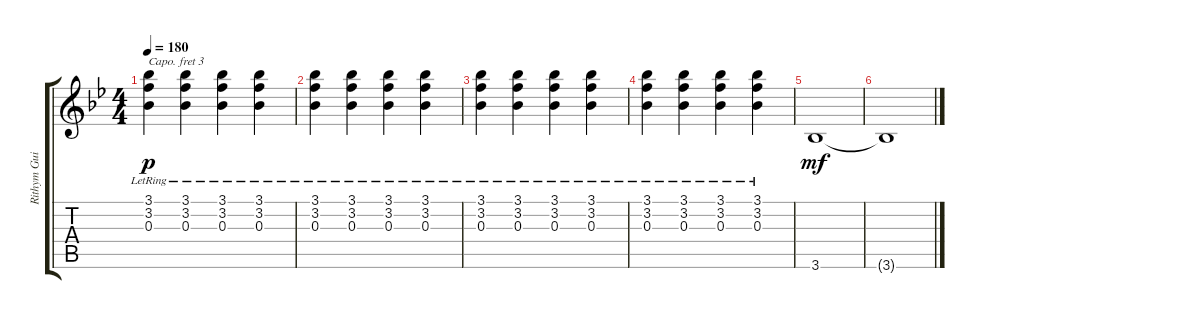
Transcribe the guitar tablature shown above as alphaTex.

\track ("Rithym Guitar" "Rithym Gui") {instrument acousticguitarsteel}
\staff {score tabs}
\capo 3
\tuning (E4 B3 G3 D3 A2 E2) {hide}
\ts (4 4)
\tempo 180
\clef g2
\ks bb
(3.1{lr} 3.2{lr} 0.3{lr}).4{dy p} (3.1{lr} 3.2{lr} 0.3{lr}).4 (3.1{lr} 3.2{lr} 0.3{lr}).4 (3.1{lr} 3.2{lr} 0.3{lr}).4 |
(3.1{lr} 3.2{lr} 0.3{lr}).4 (3.1{lr} 3.2{lr} 0.3{lr}).4 (3.1{lr} 3.2{lr} 0.3{lr}).4 (3.1{lr} 3.2{lr} 0.3{lr}).4 |
(3.1{lr} 3.2{lr} 0.3{lr}).4 (3.1{lr} 3.2{lr} 0.3{lr}).4 (3.1{lr} 3.2{lr} 0.3{lr}).4 (3.1{lr} 3.2{lr} 0.3{lr}).4 |
(3.1{lr} 3.2{lr} 0.3{lr}).4 (3.1{lr} 3.2{lr} 0.3{lr}).4 (3.1{lr} 3.2{lr} 0.3{lr}).4 (3.1{lr} 3.2{lr} 0.3{lr}).4 |
3.6.1{dy mf} |
3.6{t}.1
